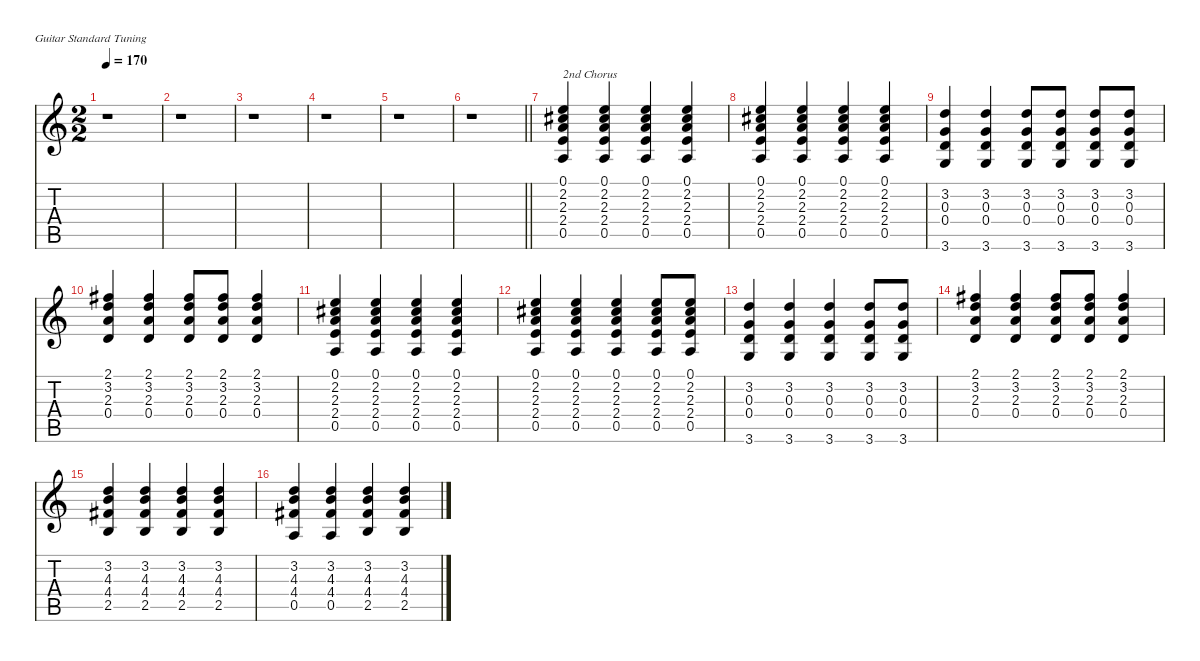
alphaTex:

\defaultSystemsLayout 4
\hideDynamics
\bracketExtendMode nobrackets
\singleTrackTrackNamePolicy hidden
\multiTrackTrackNamePolicy hidden
\firstSystemTrackNameMode fullname
\firstSystemTrackNameOrientation horizontal
\otherSystemsTrackNameOrientation horizontal
\track ("Acoustic III" "n.guit.") {instrument acousticguitarnylon}
\staff {score tabs}
\tuning (E4 B3 G3 D3 A2 E2)
\ts (2 2)
\tempo 170
\clef g2
\ks c
r.1{dy f beam Down} |
r.1{beam Down} |
r.1{beam Down} |
r.1{beam Down} |
r.1{beam Down} |
\barLineRight lightlight
r.1{beam Down} |
(0.1 2.2{acc #} 2.3 2.4 0.5).4{txt "2nd Chorus" beam Up} (0.1 2.2{acc #} 2.3 2.4 0.5).4{beam Up} (0.1 2.2{acc #} 2.3 2.4 0.5).4{beam Up} (0.1 2.2{acc #} 2.3 2.4 0.5).4{beam Up} |
(0.1 2.2{acc #} 2.3 2.4 0.5).4{beam Up} (0.1 2.2{acc #} 2.3 2.4 0.5).4{beam Up} (0.1 2.2{acc #} 2.3 2.4 0.5).4{beam Up} (0.1 2.2{acc #} 2.3 2.4 0.5).4{beam Up} |
(3.2 0.3 0.4 3.6).4{beam Up} (3.2 0.3 0.4 3.6).4{beam Up} (3.2 0.3 0.4 3.6).8{beam Up} (3.2 0.3 0.4 3.6).8{beam Up} (3.2 0.3 0.4 3.6).8{beam Up} (3.2 0.3 0.4 3.6).8{beam Up} |
(2.1{acc #} 3.2 2.3 0.4).4{beam Up} (2.1{acc #} 3.2 2.3 0.4).4{beam Up} (2.1{acc #} 3.2 2.3 0.4).8{beam Up} (2.1{acc #} 3.2 2.3 0.4).8{beam Up} (2.1{acc #} 3.2 2.3 0.4).4{beam Up} |
(0.1 2.2{acc #} 2.3 2.4 0.5).4{beam Up} (0.1 2.2{acc #} 2.3 2.4 0.5).4{beam Up} (0.1 2.2{acc #} 2.3 2.4 0.5).4{beam Up} (0.1 2.2{acc #} 2.3 2.4 0.5).4{beam Up} |
(0.1 2.2{acc #} 2.3 2.4 0.5).4{beam Up} (0.1 2.2{acc #} 2.3 2.4 0.5).4{beam Up} (0.1 2.2{acc #} 2.3 2.4 0.5).4{beam Up} (0.1 2.2{acc #} 2.3 2.4 0.5).8{beam Up} (0.1 2.2{acc #} 2.3 2.4 0.5).8{beam Up} |
(3.2 0.3 0.4 3.6).4{beam Up} (3.2 0.3 0.4 3.6).4{beam Up} (3.2 0.3 0.4 3.6).4{beam Up} (3.2 0.3 0.4 3.6).8{beam Up} (3.2 0.3 0.4 3.6).8{beam Up} |
(2.1{acc #} 3.2 2.3 0.4).4{beam Up} (2.1{acc #} 3.2 2.3 0.4).4{beam Up} (2.1{acc #} 3.2 2.3 0.4).8{beam Up} (2.1{acc #} 3.2 2.3 0.4).8{beam Up} (2.1{acc #} 3.2 2.3 0.4).4{beam Up} |
(3.2 4.3 4.4{acc #} 2.5).4{beam Up} (3.2 4.3 4.4{acc #} 2.5).4{beam Up} (3.2 4.3 4.4{acc #} 2.5).4{beam Up} (3.2 4.3 4.4{acc #} 2.5).4{beam Up} |
(3.2 4.3 4.4{acc #} 0.5).4{beam Up} (3.2 4.3 4.4{acc #} 0.5).4{beam Up} (3.2 4.3 4.4{acc #} 2.5).4{beam Up} (3.2 4.3 4.4{acc #} 2.5).4{beam Up}
